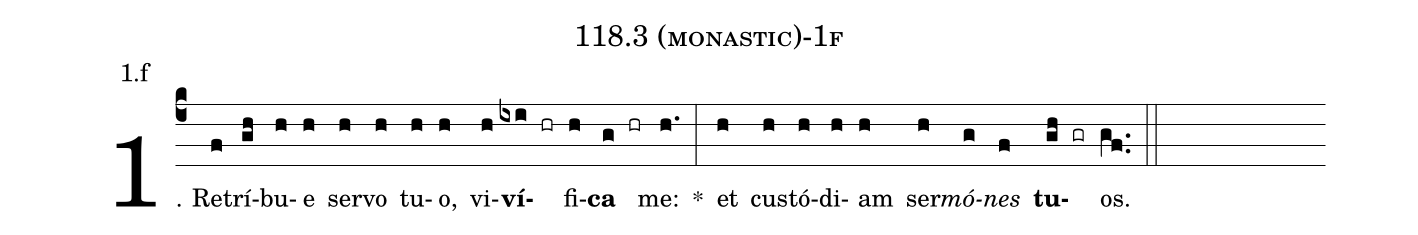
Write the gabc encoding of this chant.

name: 118.3 (monastic)-1f;
annotation: 1.f;
%%
(c4)1. Re(f)trí(gh)bu(h)e(h) ser(h)vo(h) tu(h)o,(h) vi(h)<b>ví</b>(ixi hr)fi(h)<b>ca</b>(g hr) me:(h.) *(:) et(h) cus(h)tó(h)di(h)am(h) ser(h)<i>mó</i>(g)<i>nes</i>(f) <b>tu</b>(gh gr)os.(gf..) (::)
